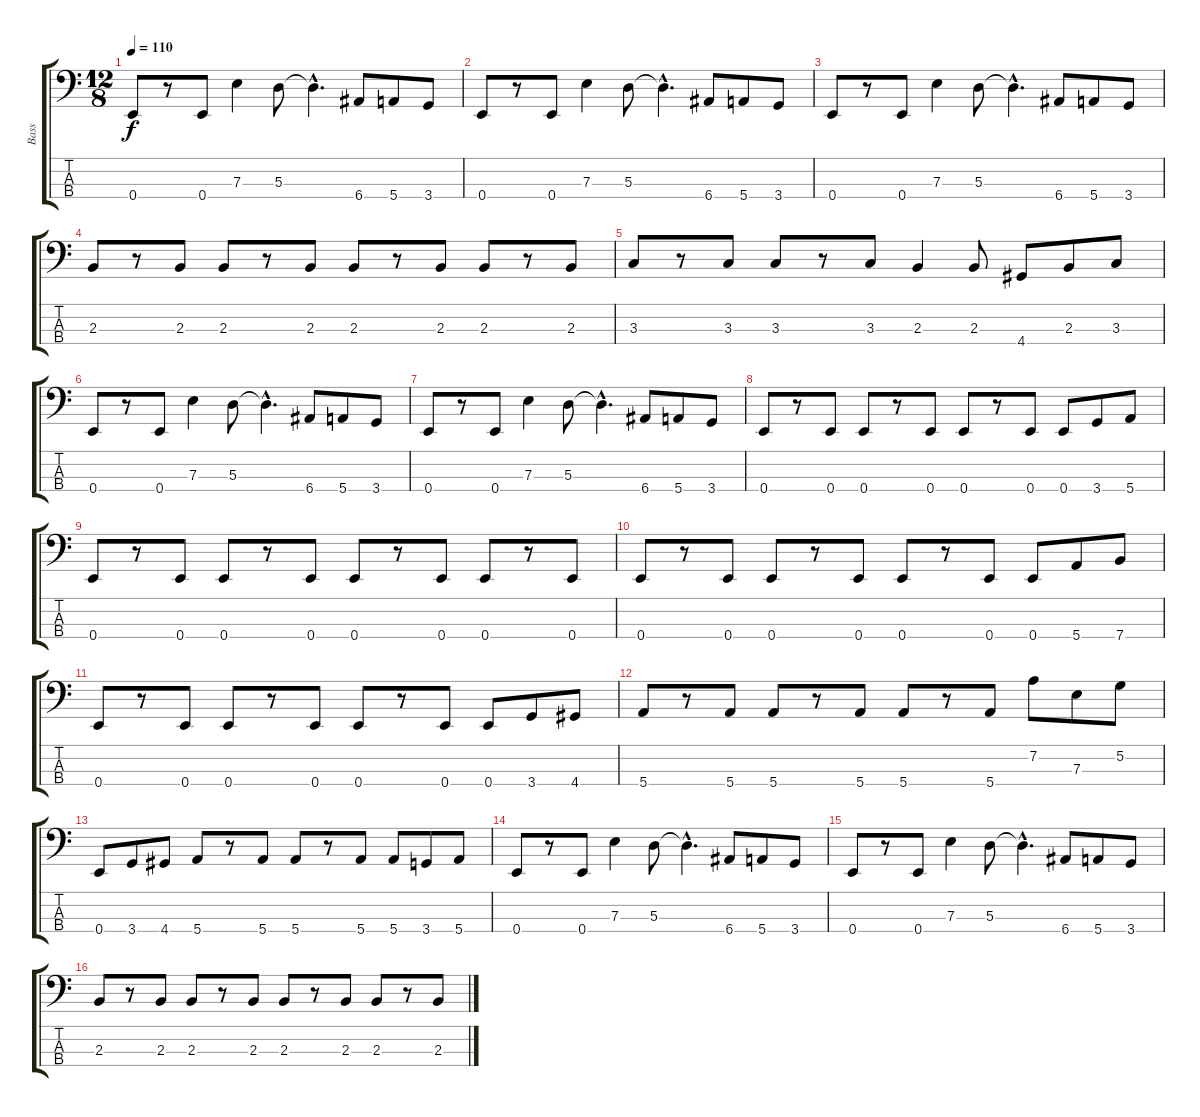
\track ("Bass" "Bass") {instrument electricbassfinger}
\staff {score tabs}
\tuning (G2 D2 A1 E1) {hide}
\ts (12 8)
\tempo 110
\clef f4
\ks c
0.4.8{dy f} r.8 0.4.8 7.3.4 5.3.8 5.3{hac t}.4{d} 6.4.8 5.4.8 3.4.8 |
0.4.8 r.8 0.4.8 7.3.4 5.3.8 5.3{hac t}.4{d} 6.4.8 5.4.8 3.4.8 |
0.4.8 r.8 0.4.8 7.3.4 5.3.8 5.3{hac t}.4{d} 6.4.8 5.4.8 3.4.8 |
2.3.8 r.8 2.3.8 2.3.8 r.8 2.3.8 2.3.8 r.8 2.3.8 2.3.8 r.8 2.3.8 |
3.3.8 r.8 3.3.8 3.3.8 r.8 3.3.8 2.3.4 2.3.8 4.4.8 2.3.8 3.3.8 |
0.4.8 r.8 0.4.8 7.3.4 5.3.8 5.3{hac t}.4{d} 6.4.8 5.4.8 3.4.8 |
0.4.8 r.8 0.4.8 7.3.4 5.3.8 5.3{hac t}.4{d} 6.4.8 5.4.8 3.4.8 |
0.4.8 r.8 0.4.8 0.4.8 r.8 0.4.8 0.4.8 r.8 0.4.8 0.4.8 3.4.8 5.4.8 |
0.4.8 r.8 0.4.8 0.4.8 r.8 0.4.8 0.4.8 r.8 0.4.8 0.4.8 r.8 0.4.8 |
0.4.8 r.8 0.4.8 0.4.8 r.8 0.4.8 0.4.8 r.8 0.4.8 0.4.8 5.4.8 7.4.8 |
0.4.8 r.8 0.4.8 0.4.8 r.8 0.4.8 0.4.8 r.8 0.4.8 0.4.8 3.4.8 4.4.8 |
5.4.8 r.8 5.4.8 5.4.8 r.8 5.4.8 5.4.8 r.8 5.4.8 7.2.8 7.3.8 5.2.8 |
0.4.8 3.4.8 4.4.8 5.4.8 r.8 5.4.8 5.4.8 r.8 5.4.8 5.4.8 3.4.8 5.4.8 |
0.4.8 r.8 0.4.8 7.3.4 5.3.8 5.3{hac t}.4{d} 6.4.8 5.4.8 3.4.8 |
0.4.8 r.8 0.4.8 7.3.4 5.3.8 5.3{hac t}.4{d} 6.4.8 5.4.8 3.4.8 |
2.3.8 r.8 2.3.8 2.3.8 r.8 2.3.8 2.3.8 r.8 2.3.8 2.3.8 r.8 2.3.8
